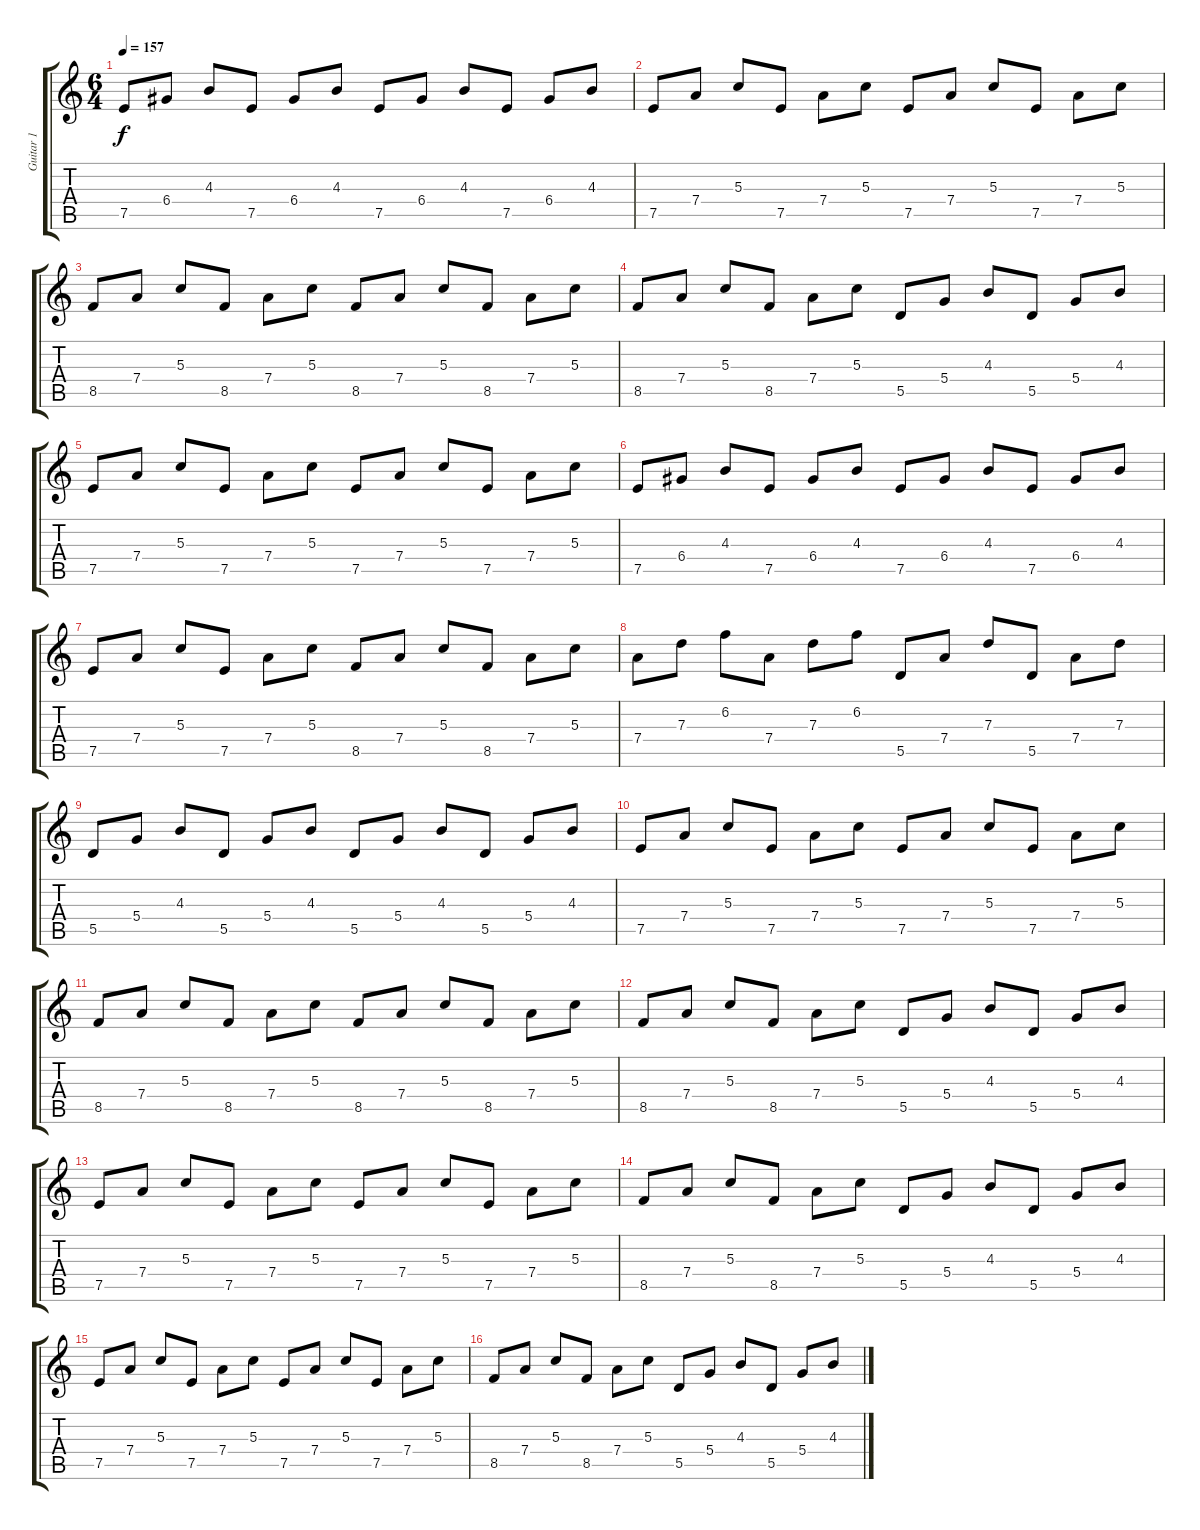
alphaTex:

\track ("Guitar 1" "Guitar 1") {instrument acousticguitarnylon}
\staff {score tabs}
\tuning (E4 B3 G3 D3 A2 E2) {hide}
\ts (6 4)
\tempo 157
\clef g2
\ks c
7.5.8{dy f} 6.4.8 4.3.8 7.5.8 6.4.8 4.3.8 7.5.8 6.4.8 4.3.8 7.5.8 6.4.8 4.3.8 |
7.5.8 7.4.8 5.3.8 7.5.8 7.4.8 5.3.8 7.5.8 7.4.8 5.3.8 7.5.8 7.4.8 5.3.8 |
8.5.8 7.4.8 5.3.8 8.5.8 7.4.8 5.3.8 8.5.8 7.4.8 5.3.8 8.5.8 7.4.8 5.3.8 |
8.5.8 7.4.8 5.3.8 8.5.8 7.4.8 5.3.8 5.5.8 5.4.8 4.3.8 5.5.8 5.4.8 4.3.8 |
7.5.8 7.4.8 5.3.8 7.5.8 7.4.8 5.3.8 7.5.8 7.4.8 5.3.8 7.5.8 7.4.8 5.3.8 |
7.5.8 6.4.8 4.3.8 7.5.8 6.4.8 4.3.8 7.5.8 6.4.8 4.3.8 7.5.8 6.4.8 4.3.8 |
7.5.8 7.4.8 5.3.8 7.5.8 7.4.8 5.3.8 8.5.8 7.4.8 5.3.8 8.5.8 7.4.8 5.3.8 |
7.4.8 7.3.8 6.2.8 7.4.8 7.3.8 6.2.8 5.5.8 7.4.8 7.3.8 5.5.8 7.4.8 7.3.8 |
5.5.8 5.4.8 4.3.8 5.5.8 5.4.8 4.3.8 5.5.8 5.4.8 4.3.8 5.5.8 5.4.8 4.3.8 |
7.5.8 7.4.8 5.3.8 7.5.8 7.4.8 5.3.8 7.5.8 7.4.8 5.3.8 7.5.8 7.4.8 5.3.8 |
8.5.8 7.4.8 5.3.8 8.5.8 7.4.8 5.3.8 8.5.8 7.4.8 5.3.8 8.5.8 7.4.8 5.3.8 |
8.5.8 7.4.8 5.3.8 8.5.8 7.4.8 5.3.8 5.5.8 5.4.8 4.3.8 5.5.8 5.4.8 4.3.8 |
7.5.8 7.4.8 5.3.8 7.5.8 7.4.8 5.3.8 7.5.8 7.4.8 5.3.8 7.5.8 7.4.8 5.3.8 |
8.5.8 7.4.8 5.3.8 8.5.8 7.4.8 5.3.8 5.5.8 5.4.8 4.3.8 5.5.8 5.4.8 4.3.8 |
7.5.8 7.4.8 5.3.8 7.5.8 7.4.8 5.3.8 7.5.8 7.4.8 5.3.8 7.5.8 7.4.8 5.3.8 |
8.5.8 7.4.8 5.3.8 8.5.8 7.4.8 5.3.8 5.5.8 5.4.8 4.3.8 5.5.8 5.4.8 4.3.8
